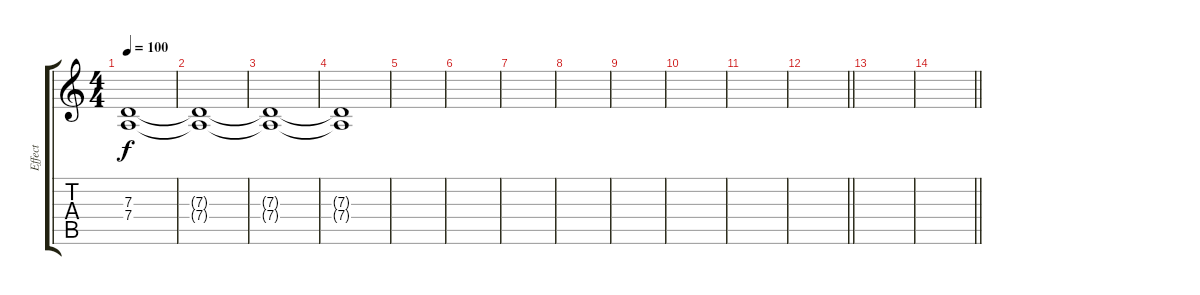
\track ("Effect" "Effect") {instrument fx7echoes}
\staff {score tabs}
\tuning (E4 B3 G3 D3 A2 E2) {hide}
\ts (4 4)
\tempo 100
\clef g2
\ks c
(7.3{t} 7.4{t}).1{dy f} |
(7.3{t} 7.4{t}).1 |
(7.3{t} 7.4{t}).1 |
(7.3{t} 7.4{t}).1 |
|
|
|
|
|
|
|
\barLineRight lightlight
|
|
\barLineRight lightlight
